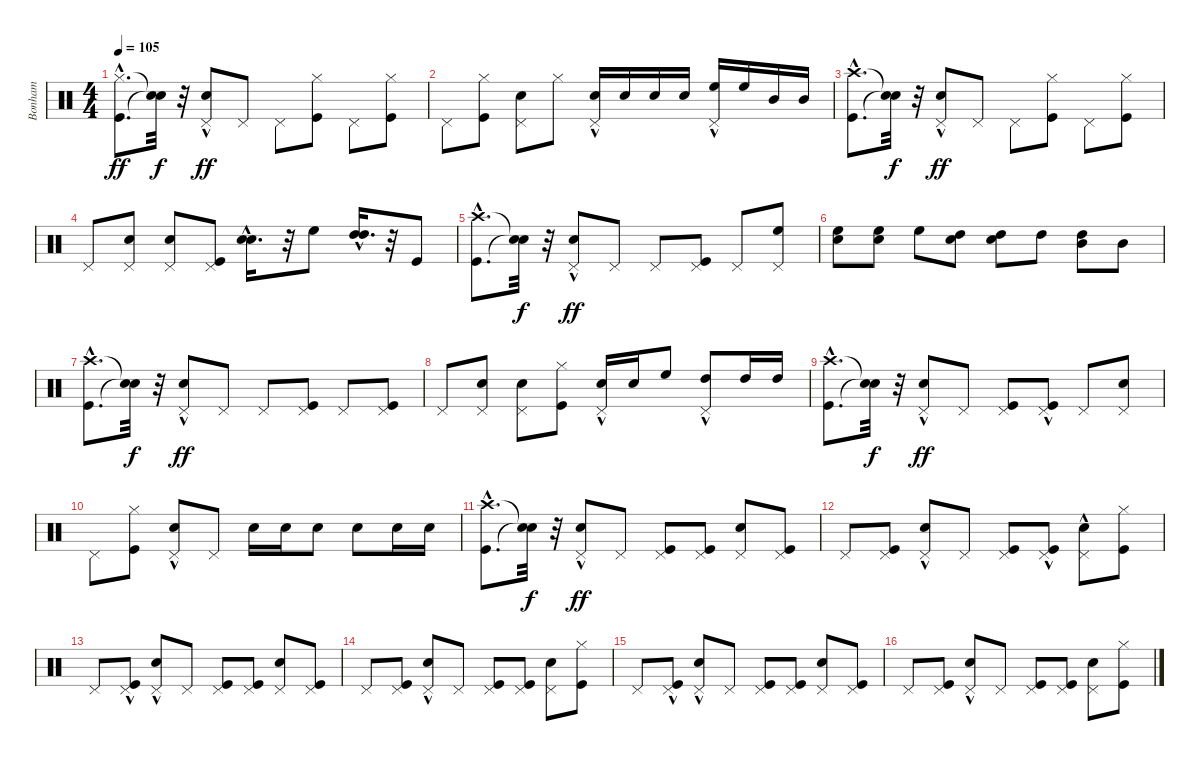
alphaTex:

\track ("Bonham" "Bonham") {instrument percussion}
\staff {score}
\articulation defaults
\ts (4 4)
\tempo 105
\clef neutral
\ks c
("Kick (hit)"{hac} "Hi-Hat (closed)"{hac}).8{d dy ff} ("Snare (hit)"{t} "Snare (hit)"{t}).32{dy f} r.32 ("Snare (hit) 2"{hac} "Pedal Hi-Hat (hit)").8{dy ff} "Pedal Hi-Hat (hit)".8 "Pedal Hi-Hat (hit)".8 ("Kick (hit)" "Hi-Hat (closed)").8 "Pedal Hi-Hat (hit)".8 ("Kick (hit)" "Hi-Hat (closed)").8 |
"Pedal Hi-Hat (hit)".8 ("Kick (hit)" "Hi-Hat (closed)").8 ("Snare (hit) 2" "Pedal Hi-Hat (hit)").8 "Hi-Hat (closed)".8 ("Snare (hit) 2" "Pedal Hi-Hat (hit)"{hac}).16 "Snare (hit) 2".16 "Snare (hit) 2".16 "Snare (hit) 2".16 ("Pedal Hi-Hat (hit)"{hac} "High Floor Tom (hit)").16 "High Floor Tom (hit)".16 "Mid Tom (hit)".16 "Mid Tom (hit)".16 |
("Kick (hit)"{hac} "Crash high (hit)"{hac}).8{d} ("Snare (hit)"{t} "Snare (hit)"{t}).32{dy f} r.32 ("Snare (hit) 2"{hac} "Pedal Hi-Hat (hit)").8{dy ff} "Pedal Hi-Hat (hit)".8 "Pedal Hi-Hat (hit)".8 ("Kick (hit)" "Hi-Hat (closed)").8 "Pedal Hi-Hat (hit)".8 ("Kick (hit)" "Hi-Hat (closed)").8 |
"Pedal Hi-Hat (hit)".8 ("Snare (hit) 2" "Pedal Hi-Hat (hit)").8 ("Snare (hit) 2" "Pedal Hi-Hat (hit)").8 ("Kick (hit)" "Pedal Hi-Hat (hit)").8 ("Snare (hit) 2" "Snare (hit) 2"{hac}).16{d} r.32 "High Floor Tom (hit)".8 ("High Tom (hit)" "High Tom (hit)"{hac}).16{d} r.32 "Kick (hit)".8 |
("Kick (hit)"{hac} "Crash high (hit)"{hac}).8{d} ("Snare (hit)"{t} "Snare (hit)"{t}).32{dy f} r.32 ("Snare (hit) 2"{hac} "Pedal Hi-Hat (hit)").8{dy ff} "Pedal Hi-Hat (hit)".8 "Pedal Hi-Hat (hit)".8 ("Kick (hit)" "Pedal Hi-Hat (hit)").8 "Pedal Hi-Hat (hit)".8 ("Pedal Hi-Hat (hit)" "High Floor Tom (hit)").8 |
("Snare (hit) 2" "High Floor Tom (hit)").8 ("Snare (hit) 2" "High Floor Tom (hit)").8 "High Floor Tom (hit)".8 ("Snare (hit) 2" "High Tom (hit)").8 ("Snare (hit) 2" "High Tom (hit)").8 "High Tom (hit)".8 ("Mid Tom (hit)" "High Tom (hit)").8 "Mid Tom (hit)".8 |
("Kick (hit)"{hac} "Crash high (hit)"{hac}).8{d} ("Snare (hit)"{t} "Snare (hit)"{t}).32{dy f} r.32 ("Snare (hit) 2"{hac} "Pedal Hi-Hat (hit)").8{dy ff} "Pedal Hi-Hat (hit)".8 "Pedal Hi-Hat (hit)".8 ("Kick (hit)" "Pedal Hi-Hat (hit)").8 "Pedal Hi-Hat (hit)".8 ("Kick (hit)" "Pedal Hi-Hat (hit)").8 |
"Pedal Hi-Hat (hit)".8 ("Snare (hit) 2" "Pedal Hi-Hat (hit)").8 ("Snare (hit) 2" "Pedal Hi-Hat (hit)").8 ("Kick (hit)" "Hi-Hat (closed)").8 ("Snare (hit) 2" "Pedal Hi-Hat (hit)"{hac}).16 "Snare (hit) 2".16 "High Floor Tom (hit)".8 ("Pedal Hi-Hat (hit)"{hac} "High Tom (hit)").8 "High Tom (hit)".16 "High Tom (hit)".16 |
("Kick (hit)"{hac} "Crash high (hit)"{hac}).8{d} ("Snare (hit)"{t} "Snare (hit)"{t}).32{dy f} r.32 ("Snare (hit) 2"{hac} "Pedal Hi-Hat (hit)").8{dy ff} "Pedal Hi-Hat (hit)".8 ("Kick (hit)" "Pedal Hi-Hat (hit)").8 ("Kick (hit)"{hac} "Pedal Hi-Hat (hit)").8 "Pedal Hi-Hat (hit)".8 ("Snare (hit) 2" "Pedal Hi-Hat (hit)").8 |
"Pedal Hi-Hat (hit)".8 ("Kick (hit)" "Hi-Hat (closed)").8 ("Snare (hit) 2"{hac} "Pedal Hi-Hat (hit)").8 "Pedal Hi-Hat (hit)".8 "Snare (hit) 2".16 "Snare (hit) 2".16 "Snare (hit) 2".8 "Snare (hit) 2".8 "Snare (hit) 2".16 "Snare (hit) 2".16 |
("Kick (hit)"{hac} "Crash high (hit)"{hac}).8{d} ("Snare (hit)"{t} "Snare (hit)"{t}).32{dy f} r.32 ("Snare (hit) 2"{hac} "Pedal Hi-Hat (hit)").8{dy ff} "Pedal Hi-Hat (hit)".8 ("Kick (hit)" "Pedal Hi-Hat (hit)").8 ("Kick (hit)" "Pedal Hi-Hat (hit)").8 ("Snare (hit) 2" "Pedal Hi-Hat (hit)").8 ("Kick (hit)" "Pedal Hi-Hat (hit)").8 |
"Pedal Hi-Hat (hit)".8 ("Kick (hit)" "Pedal Hi-Hat (hit)").8 ("Snare (hit) 2"{hac} "Pedal Hi-Hat (hit)").8 "Pedal Hi-Hat (hit)".8 ("Kick (hit)" "Pedal Hi-Hat (hit)").8 ("Kick (hit)"{hac} "Pedal Hi-Hat (hit)").8 ("Snare (hit) 2"{hac} "Pedal Hi-Hat (hit)").8 ("Kick (hit)" "Hi-Hat (closed)").8 |
"Pedal Hi-Hat (hit)".8 ("Kick (hit)"{hac} "Pedal Hi-Hat (hit)").8 ("Snare (hit) 2"{hac} "Pedal Hi-Hat (hit)").8 "Pedal Hi-Hat (hit)".8 ("Kick (hit)" "Pedal Hi-Hat (hit)").8 ("Kick (hit)" "Pedal Hi-Hat (hit)").8 ("Snare (hit) 2" "Pedal Hi-Hat (hit)").8 ("Kick (hit)" "Pedal Hi-Hat (hit)").8 |
"Pedal Hi-Hat (hit)".8 ("Kick (hit)" "Pedal Hi-Hat (hit)").8 ("Snare (hit) 2"{hac} "Pedal Hi-Hat (hit)").8 "Pedal Hi-Hat (hit)".8 ("Kick (hit)" "Pedal Hi-Hat (hit)").8 ("Kick (hit)" "Pedal Hi-Hat (hit)").8 ("Snare (hit) 2" "Pedal Hi-Hat (hit)").8 ("Kick (hit)" "Hi-Hat (closed)").8 |
"Pedal Hi-Hat (hit)".8 ("Kick (hit)"{hac} "Pedal Hi-Hat (hit)").8 ("Snare (hit) 2"{hac} "Pedal Hi-Hat (hit)").8 "Pedal Hi-Hat (hit)".8 ("Kick (hit)" "Pedal Hi-Hat (hit)").8 ("Kick (hit)" "Pedal Hi-Hat (hit)").8 ("Snare (hit) 2" "Pedal Hi-Hat (hit)").8 ("Kick (hit)" "Pedal Hi-Hat (hit)").8 |
"Pedal Hi-Hat (hit)".8 ("Kick (hit)" "Pedal Hi-Hat (hit)").8 ("Snare (hit) 2"{hac} "Pedal Hi-Hat (hit)").8 "Pedal Hi-Hat (hit)".8 ("Kick (hit)" "Pedal Hi-Hat (hit)").8 ("Kick (hit)" "Pedal Hi-Hat (hit)").8 ("Snare (hit) 2" "Pedal Hi-Hat (hit)").8 ("Kick (hit)" "Hi-Hat (closed)").8
